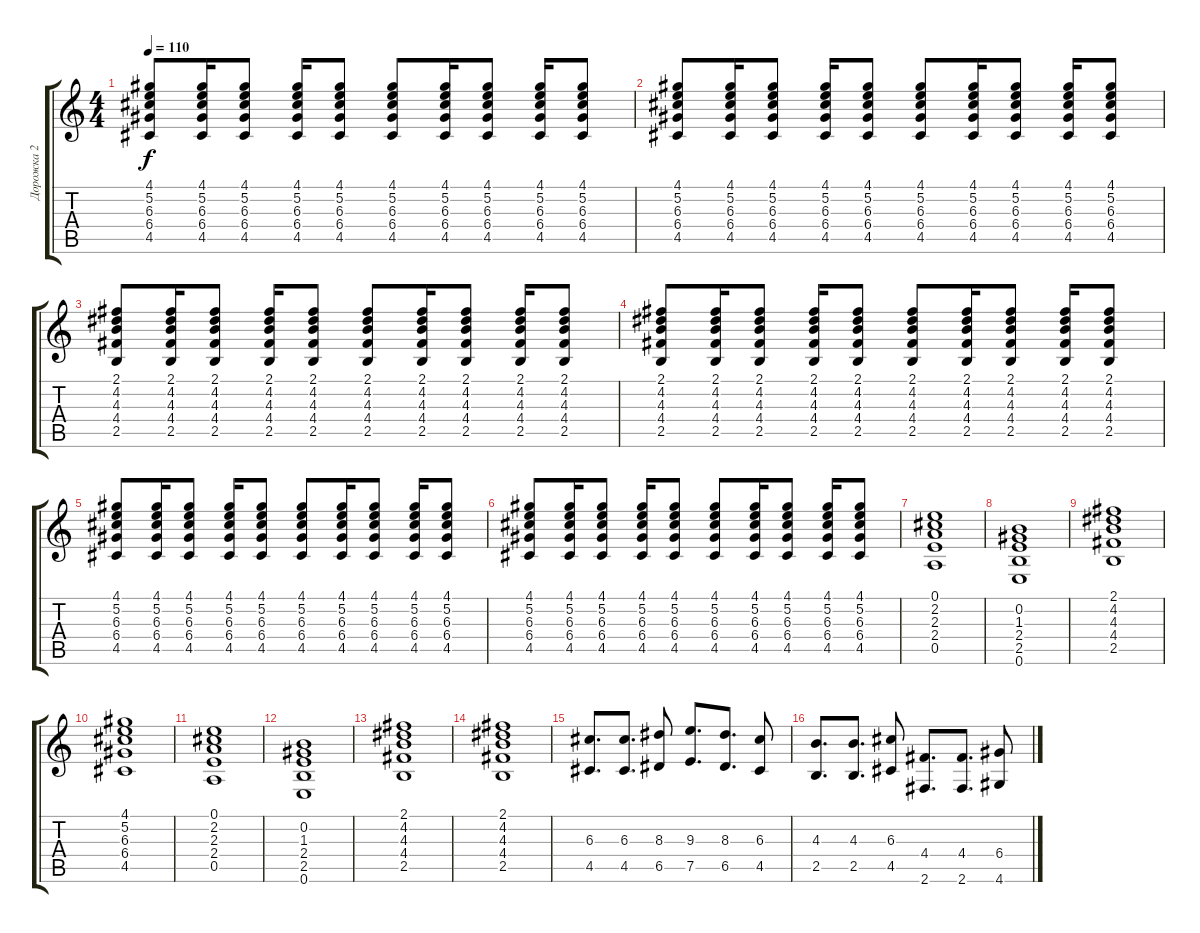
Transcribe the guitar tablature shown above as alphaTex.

\track ("Дорожка 2" "Дорожка 2") {instrument electricguitarjazz}
\staff {score tabs}
\tuning (E4 B3 G3 D3 A2 E2) {hide}
\ts (4 4)
\tempo 110
\clef g2
\ks c
(4.1 5.2 6.3 6.4 4.5).8{dy f} (4.1 5.2 6.3 6.4 4.5).16 (4.1 5.2 6.3 6.4 4.5).8 (4.1 5.2 6.3 6.4 4.5).16 (4.1 5.2 6.3 6.4 4.5).8 (4.1 5.2 6.3 6.4 4.5).8 (4.1 5.2 6.3 6.4 4.5).16 (4.1 5.2 6.3 6.4 4.5).8 (4.1 5.2 6.3 6.4 4.5).16 (4.1 5.2 6.3 6.4 4.5).8 |
(4.1 5.2 6.3 6.4 4.5).8 (4.1 5.2 6.3 6.4 4.5).16 (4.1 5.2 6.3 6.4 4.5).8 (4.1 5.2 6.3 6.4 4.5).16 (4.1 5.2 6.3 6.4 4.5).8 (4.1 5.2 6.3 6.4 4.5).8 (4.1 5.2 6.3 6.4 4.5).16 (4.1 5.2 6.3 6.4 4.5).8 (4.1 5.2 6.3 6.4 4.5).16 (4.1 5.2 6.3 6.4 4.5).8 |
(2.1 4.2 4.3 4.4 2.5).8 (2.1 4.2 4.3 4.4 2.5).16 (2.1 4.2 4.3 4.4 2.5).8 (2.1 4.2 4.3 4.4 2.5).16 (2.1 4.2 4.3 4.4 2.5).8 (2.1 4.2 4.3 4.4 2.5).8 (2.1 4.2 4.3 4.4 2.5).16 (2.1 4.2 4.3 4.4 2.5).8 (2.1 4.2 4.3 4.4 2.5).16 (2.1 4.2 4.3 4.4 2.5).8 |
(2.1 4.2 4.3 4.4 2.5).8 (2.1 4.2 4.3 4.4 2.5).16 (2.1 4.2 4.3 4.4 2.5).8 (2.1 4.2 4.3 4.4 2.5).16 (2.1 4.2 4.3 4.4 2.5).8 (2.1 4.2 4.3 4.4 2.5).8 (2.1 4.2 4.3 4.4 2.5).16 (2.1 4.2 4.3 4.4 2.5).8 (2.1 4.2 4.3 4.4 2.5).16 (2.1 4.2 4.3 4.4 2.5).8 |
(4.1 5.2 6.3 6.4 4.5).8 (4.1 5.2 6.3 6.4 4.5).16 (4.1 5.2 6.3 6.4 4.5).8 (4.1 5.2 6.3 6.4 4.5).16 (4.1 5.2 6.3 6.4 4.5).8 (4.1 5.2 6.3 6.4 4.5).8 (4.1 5.2 6.3 6.4 4.5).16 (4.1 5.2 6.3 6.4 4.5).8 (4.1 5.2 6.3 6.4 4.5).16 (4.1 5.2 6.3 6.4 4.5).8 |
(4.1 5.2 6.3 6.4 4.5).8 (4.1 5.2 6.3 6.4 4.5).16 (4.1 5.2 6.3 6.4 4.5).8 (4.1 5.2 6.3 6.4 4.5).16 (4.1 5.2 6.3 6.4 4.5).8 (4.1 5.2 6.3 6.4 4.5).8 (4.1 5.2 6.3 6.4 4.5).16 (4.1 5.2 6.3 6.4 4.5).8 (4.1 5.2 6.3 6.4 4.5).16 (4.1 5.2 6.3 6.4 4.5).8 |
(0.1 2.2 2.3 2.4 0.5).1{volume 12} |
(0.2 1.3 2.4 2.5 0.6).1 |
(2.1 4.2 4.3 4.4 2.5).1 |
(4.1 5.2 6.3 6.4 4.5).1 |
(0.1 2.2 2.3 2.4 0.5).1 |
(0.2 1.3 2.4 2.5 0.6).1 |
(2.1 4.2 4.3 4.4 2.5).1 |
(2.1 4.2 4.3 4.4 2.5).1 |
(6.3 4.5).8{d} (6.3 4.5).8{d} (8.3 6.5).8 (9.3 7.5).8{d} (8.3 6.5).8{d} (6.3 4.5).8 |
(4.3 2.5).8{d} (4.3 2.5).8{d} (6.3 4.5).8 (4.4 2.6).8{d} (4.4 2.6).8{d} (6.4 4.6).8
